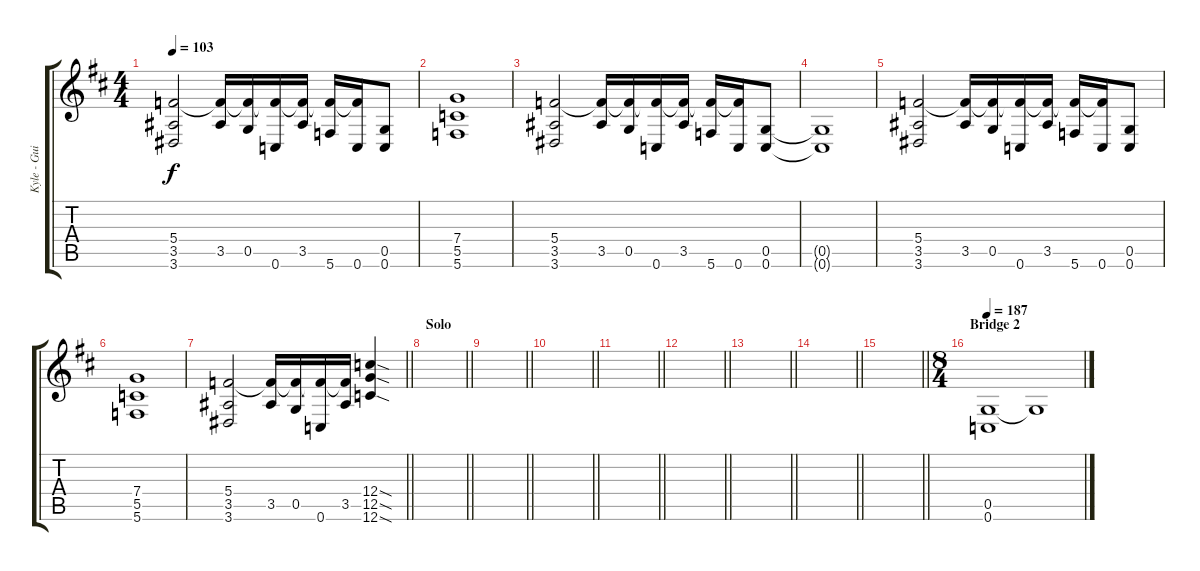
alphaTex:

\track ("Kyle - Guitar 2" "Kyle - Gui") {instrument distortionguitar}
\staff {score tabs}
\tuning (D4 A3 F3 C3 G2 C2) {hide}
\ts (4 4)
\tempo 103
\clef g2
\ks d
(5.4 3.5 3.6).2{dy f} (5.4{t} 3.5).16 (5.4{t} 0.5).16 (5.4{t} 0.6).16 (5.4{t} 3.5).16 (5.4{t} 5.6).16 (5.4{t} 0.6).16 (0.5 0.6).8 |
(7.4 5.5 5.6).1 |
(5.4 3.5 3.6).2 (5.4{t} 3.5).16 (5.4{t} 0.5).16 (5.4{t} 0.6).16 (5.4{t} 3.5).16 (5.4{t} 5.6).16 (5.4{t} 0.6).16 (0.5 0.6).8 |
(0.5{t} 0.6{t}).1 |
(5.4 3.5 3.6).2 (5.4{t} 3.5).16 (5.4{t} 0.5).16 (5.4{t} 0.6).16 (5.4{t} 3.5).16 (5.4{t} 5.6).16 (5.4{t} 0.6).16 (0.5 0.6).8 |
(7.4 5.5 5.6).1 |
\barLineRight lightlight
(5.4 3.5 3.6).2 (5.4{t} 3.5).16 (5.4{t} 0.5).16 (5.4{t} 0.6).16 (5.4{t} 3.5).16 (12.4{sod} 12.5{sod} 12.6{sod}).4 |
\section ("" "Solo")
\barLineRight lightlight
|
\barLineRight lightlight
|
\barLineRight lightlight
|
\barLineRight lightlight
|
\barLineRight lightlight
|
\barLineRight lightlight
|
\barLineRight lightlight
|
\barLineRight lightlight
|
\ts (8 4)
\section ("" "Bridge 2")
\tempo 187
(0.5 0.6).1{volume 0} 0.5{t}.1
